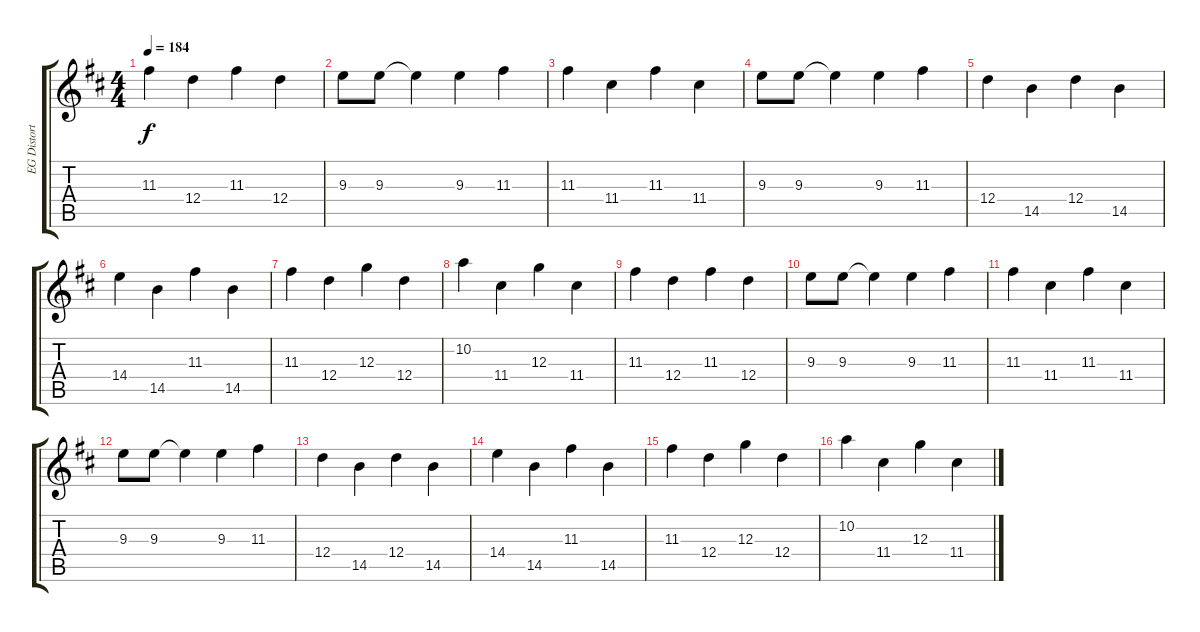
\track ("EG Distortion" "EG Distort") {instrument distortionguitar}
\staff {score tabs}
\tuning (E4 B3 G3 D3 A2 E2) {hide}
\ts (4 4)
\tempo 184
\clef g2
\ks d
11.3.4{dy f instrument electricguitarjazz} 12.4.4 11.3.4 12.4.4 |
9.3.8 9.3.8 9.3{t}.4 9.3.4 11.3.4 |
11.3.4 11.4.4 11.3.4 11.4.4 |
9.3.8 9.3.8 9.3{t}.4 9.3.4 11.3.4 |
12.4.4 14.5.4 12.4.4 14.5.4 |
14.4.4 14.5.4 11.3.4 14.5.4 |
11.3.4 12.4.4 12.3.4 12.4.4 |
10.2.4 11.4.4 12.3.4 11.4.4 |
11.3.4 12.4.4 11.3.4 12.4.4 |
9.3.8 9.3.8 9.3{t}.4 9.3.4 11.3.4 |
11.3.4 11.4.4 11.3.4 11.4.4 |
9.3.8 9.3.8 9.3{t}.4 9.3.4 11.3.4 |
12.4.4 14.5.4 12.4.4 14.5.4 |
14.4.4 14.5.4 11.3.4 14.5.4 |
11.3.4 12.4.4 12.3.4 12.4.4 |
10.2.4 11.4.4 12.3.4 11.4.4
